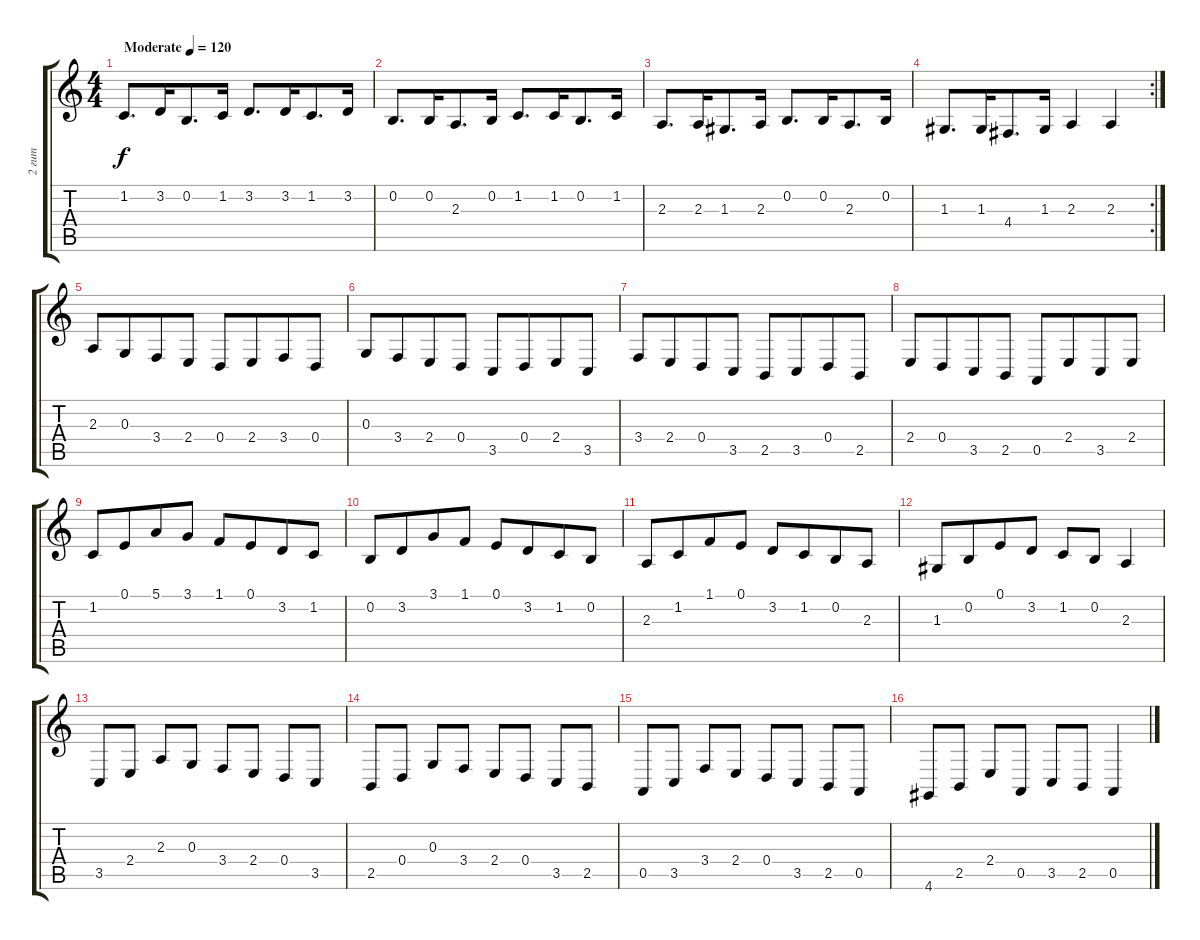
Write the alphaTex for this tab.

\track ("2 гит" "2 гит") {instrument harpsichord}
\staff {score tabs}
\tuning (E4 B3 G3 D3 A2 E2) {hide}
\ts (4 4)
\tempo (120 "Moderate")
\clef g2
\ks c
1.2.8{d dy f instrument harpsichord} 3.2.16{beam merge} 0.2.8{d beam merge} 1.2.16 3.2.8{d beam merge} 3.2.16{beam merge} 1.2.8{d} 3.2.16 |
0.2.8{d beam merge} 0.2.16{beam merge} 2.3.8{d beam merge} 0.2.16 1.2.8{d beam merge} 1.2.16{beam merge} 0.2.8{d} 1.2.16 |
2.3.8{d} 2.3.16{beam merge} 1.3.8{d} 2.3.16 0.2.8{d} 0.2.16{beam merge} 2.3.8{d} 0.2.16 |
\rc 2
1.3.8{d} 1.3.16{beam merge} 4.4.8{d beam merge} 1.3.16 2.3.4 2.3.4 |
2.3.8 0.3.8{beam merge} 3.4.8 2.4.8 0.4.8 2.4.8{beam merge} 3.4.8 0.4.8 |
0.3.8 3.4.8{beam merge} 2.4.8 0.4.8 3.5.8 0.4.8{beam merge} 2.4.8 3.5.8 |
3.4.8 2.4.8{beam merge} 0.4.8 3.5.8 2.5.8 3.5.8{beam merge} 0.4.8 2.5.8 |
2.4.8 0.4.8{beam merge} 3.5.8 2.5.8 0.5.8 2.4.8{beam merge} 3.5.8 2.4.8 |
1.2.8 0.1.8{beam merge} 5.1.8 3.1.8 1.1.8 0.1.8{beam merge} 3.2.8 1.2.8 |
0.2.8 3.2.8{beam merge} 3.1.8 1.1.8 0.1.8 3.2.8{beam merge} 1.2.8 0.2.8 |
2.3.8 1.2.8{beam merge} 1.1.8 0.1.8 3.2.8 1.2.8{beam merge} 0.2.8 2.3.8 |
1.3.8 0.2.8{beam merge} 0.1.8 3.2.8 1.2.8 0.2.8 2.3.4 |
3.5.8 2.4.8 2.3.8 0.3.8 3.4.8 2.4.8 0.4.8 3.5.8 |
2.5.8 0.4.8 0.3.8 3.4.8 2.4.8 0.4.8 3.5.8 2.5.8 |
0.5.8 3.5.8 3.4.8 2.4.8 0.4.8 3.5.8 2.5.8 0.5.8 |
4.6.8 2.5.8 2.4.8 0.5.8 3.5.8 2.5.8 0.5.4
